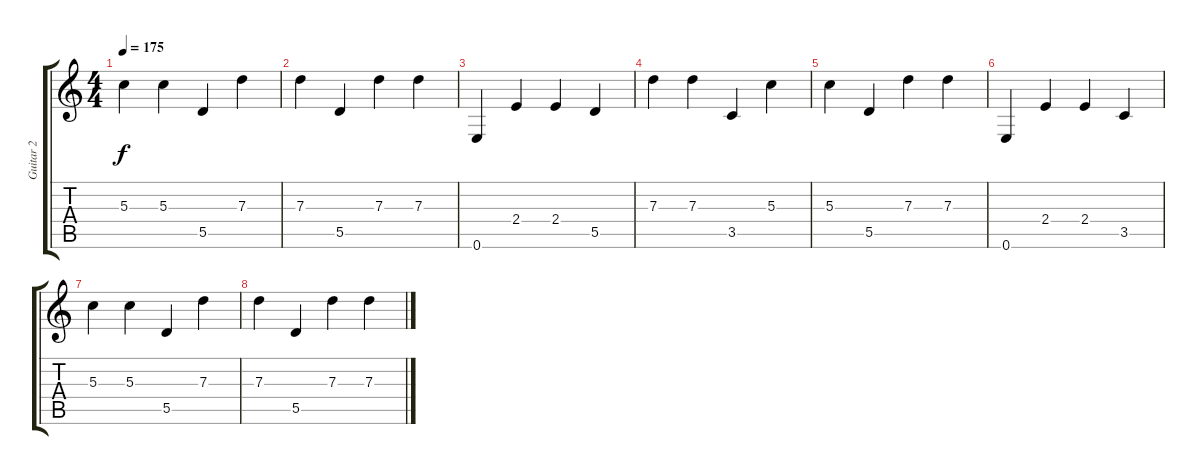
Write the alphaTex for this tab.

\track ("Guitar 2" "Guitar 2") {instrument electricguitarclean}
\staff {score tabs}
\tuning (E4 B3 G3 D3 A2 E2) {hide}
\ts (4 4)
\tempo 175
\clef g2
\ks c
5.3.4{dy f} 5.3.4 5.5.4 7.3.4 |
7.3.4 5.5.4 7.3.4 7.3.4 |
0.6.4 2.4.4 2.4.4 5.5.4 |
7.3.4 7.3.4 3.5.4 5.3.4 |
5.3.4 5.5.4 7.3.4 7.3.4 |
0.6.4 2.4.4 2.4.4 3.5.4 |
5.3.4 5.3.4 5.5.4 7.3.4 |
7.3.4 5.5.4 7.3.4 7.3.4
